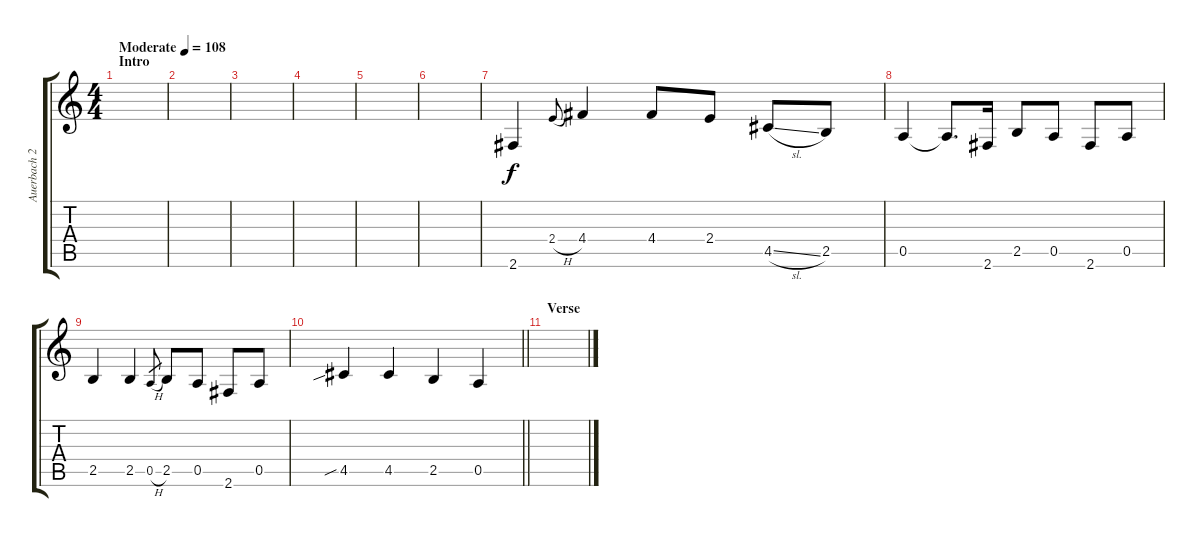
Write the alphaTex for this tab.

\track ("Auerbach 2" "Auerbach 2") {instrument overdrivenguitar}
\staff {score tabs}
\tuning (E4 B3 G3 D3 A2 E2) {hide}
\ts (4 4)
\section ("" "Intro")
\tempo (108 "Moderate")
\clef g2
\ks c
|
|
|
|
|
|
2.6.4 2.4{h}.8{gr onbeat} 4.4.4 4.4.8 2.4.8 4.5{sl}.8 2.5.8 |
0.5.4 0.5{t}.8{d} 2.6.16 2.5.8 0.5.8 2.6.8 0.5.8 |
2.5.4 2.5.4 0.5{h}.8{gr} 2.5.8 0.5.8 2.6.8 0.5.8 |
\barLineRight lightlight
4.5{sib}.4 4.5.4 2.5.4 0.5.4 |
\section ("" "Verse")
